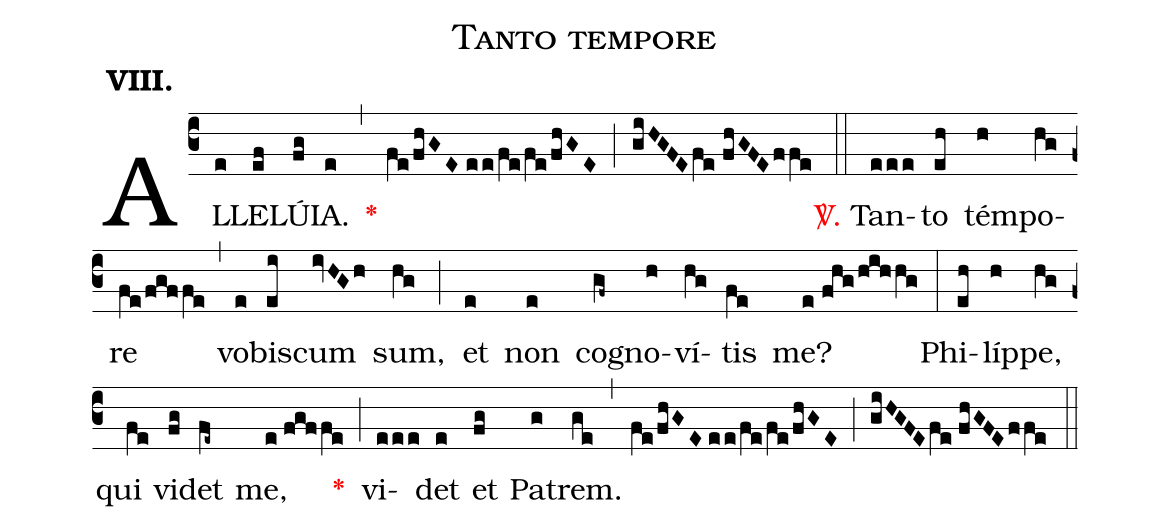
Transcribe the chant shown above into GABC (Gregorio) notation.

name:Tanto tempore;
mode:VIII.;
office-part:Alleluia;
%%
(c3) AL(e)LE(ef)LÚ(fg)IA.(e) <v>\red{*}</v>(,) (fe/fhGE//ee/fe/fe/fhGE) (;) (giHGFE/fe//fhGFE/ffe) (::) <v>\red{\Vbar.}</v> Tan(eee)to(eh) tém(h)po(hg)re(fe/fgffe) (,) vo(e)bis(ei)cum(ivHGh) sum,(hg) (;) et(e) non(e) co(gf~)gno(h)ví(hg)tis(fe) me?(e//fhg/hihhg) (:) Phi(eh)líp(h)pe,(hg) qui(fe) vi(fg)det(fe~) me,(e//fgffe) <v>\red{*}</v>(;) vi(eee)det(e) et(fg) Pa(g)trem.(ge) (,) (fe/fhGE//ee/fe/fe/fhGE) (;) (giHGFE/fe//fhGFE/ffe) (::)
